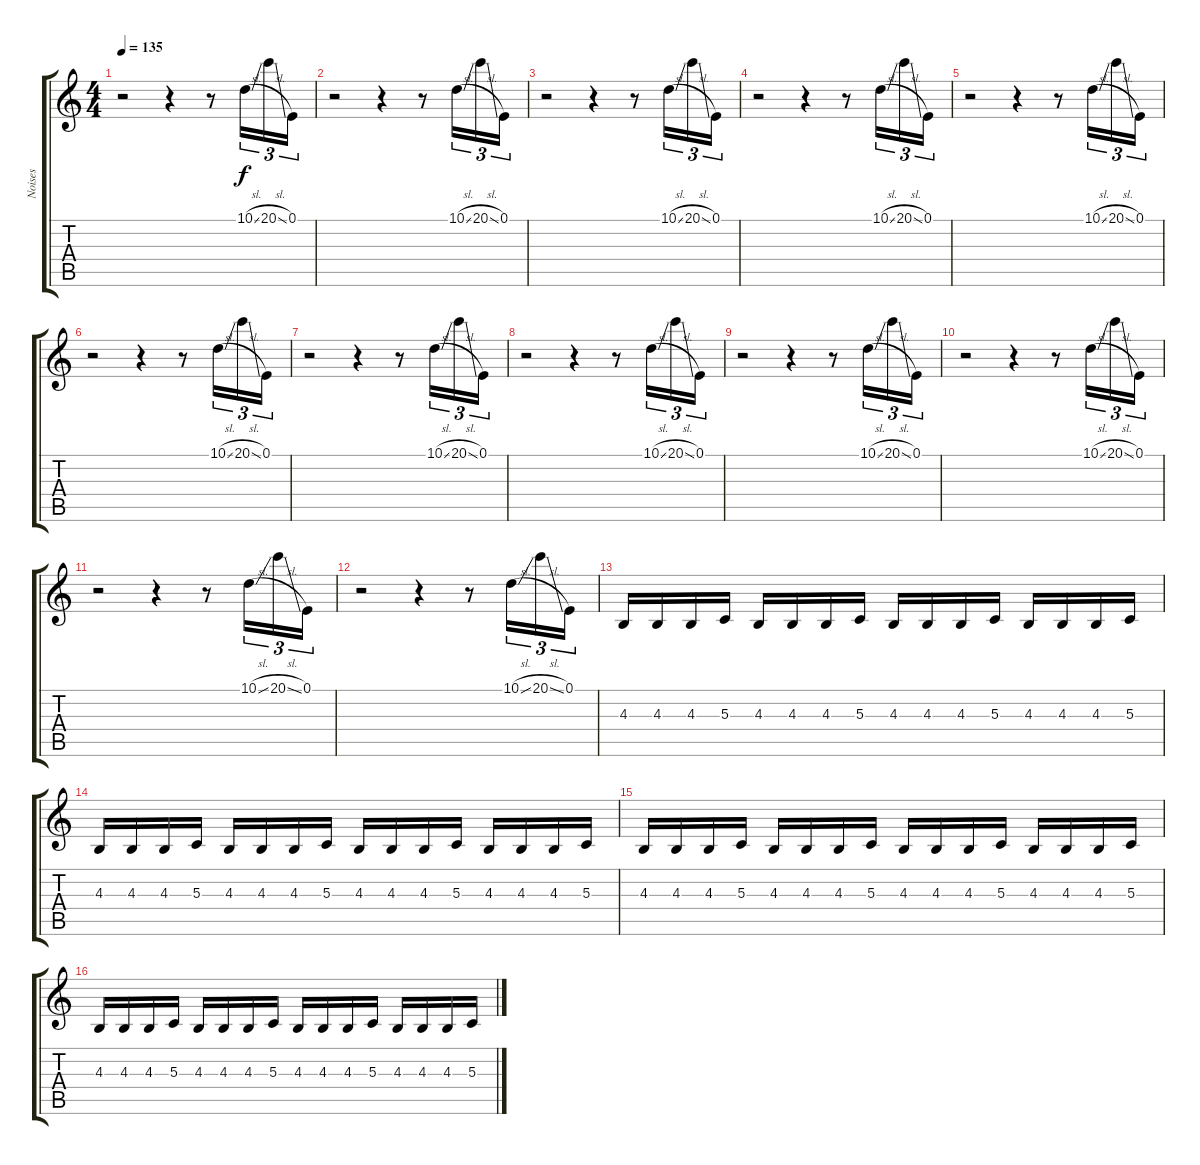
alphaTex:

\track ("Noises" "Noises") {instrument lead8bassandlead}
\staff {score tabs}
\tuning (E4 B3 G3 D3 A2 E2) {hide}
\ts (4 4)
\tempo 135
\clef g2
\ks c
r.2{dy f} r.4 r.8 10.1{sl}.16{tu (3 2)} 20.1{sl}.16{tu (3 2)} 0.1.16{tu (3 2)} |
r.2 r.4 r.8 10.1{sl}.16{tu (3 2)} 20.1{sl}.16{tu (3 2)} 0.1.16{tu (3 2)} |
r.2 r.4 r.8 10.1{sl}.16{tu (3 2)} 20.1{sl}.16{tu (3 2)} 0.1.16{tu (3 2)} |
r.2 r.4 r.8 10.1{sl}.16{tu (3 2)} 20.1{sl}.16{tu (3 2)} 0.1.16{tu (3 2)} |
r.2 r.4 r.8 10.1{sl}.16{tu (3 2)} 20.1{sl}.16{tu (3 2)} 0.1.16{tu (3 2)} |
r.2 r.4 r.8 10.1{sl}.16{tu (3 2)} 20.1{sl}.16{tu (3 2)} 0.1.16{tu (3 2)} |
r.2 r.4 r.8 10.1{sl}.16{tu (3 2)} 20.1{sl}.16{tu (3 2)} 0.1.16{tu (3 2)} |
r.2 r.4 r.8 10.1{sl}.16{tu (3 2)} 20.1{sl}.16{tu (3 2)} 0.1.16{tu (3 2)} |
r.2 r.4 r.8 10.1{sl}.16{tu (3 2)} 20.1{sl}.16{tu (3 2)} 0.1.16{tu (3 2)} |
r.2 r.4 r.8 10.1{sl}.16{tu (3 2)} 20.1{sl}.16{tu (3 2)} 0.1.16{tu (3 2)} |
r.2 r.4 r.8 10.1{sl}.16{tu (3 2)} 20.1{sl}.16{tu (3 2)} 0.1.16{tu (3 2)} |
r.2 r.4 r.8 10.1{sl}.16{tu (3 2)} 20.1{sl}.16{tu (3 2)} 0.1.16{tu (3 2)} |
4.3.16 4.3.16 4.3.16 5.3.16 4.3.16 4.3.16 4.3.16 5.3.16 4.3.16 4.3.16 4.3.16 5.3.16 4.3.16 4.3.16 4.3.16 5.3.16 |
4.3.16 4.3.16 4.3.16 5.3.16 4.3.16 4.3.16 4.3.16 5.3.16 4.3.16 4.3.16 4.3.16 5.3.16 4.3.16 4.3.16 4.3.16 5.3.16 |
4.3.16 4.3.16 4.3.16 5.3.16 4.3.16 4.3.16 4.3.16 5.3.16 4.3.16 4.3.16 4.3.16 5.3.16 4.3.16 4.3.16 4.3.16 5.3.16 |
4.3.16 4.3.16 4.3.16 5.3.16 4.3.16 4.3.16 4.3.16 5.3.16 4.3.16 4.3.16 4.3.16 5.3.16 4.3.16 4.3.16 4.3.16 5.3.16
